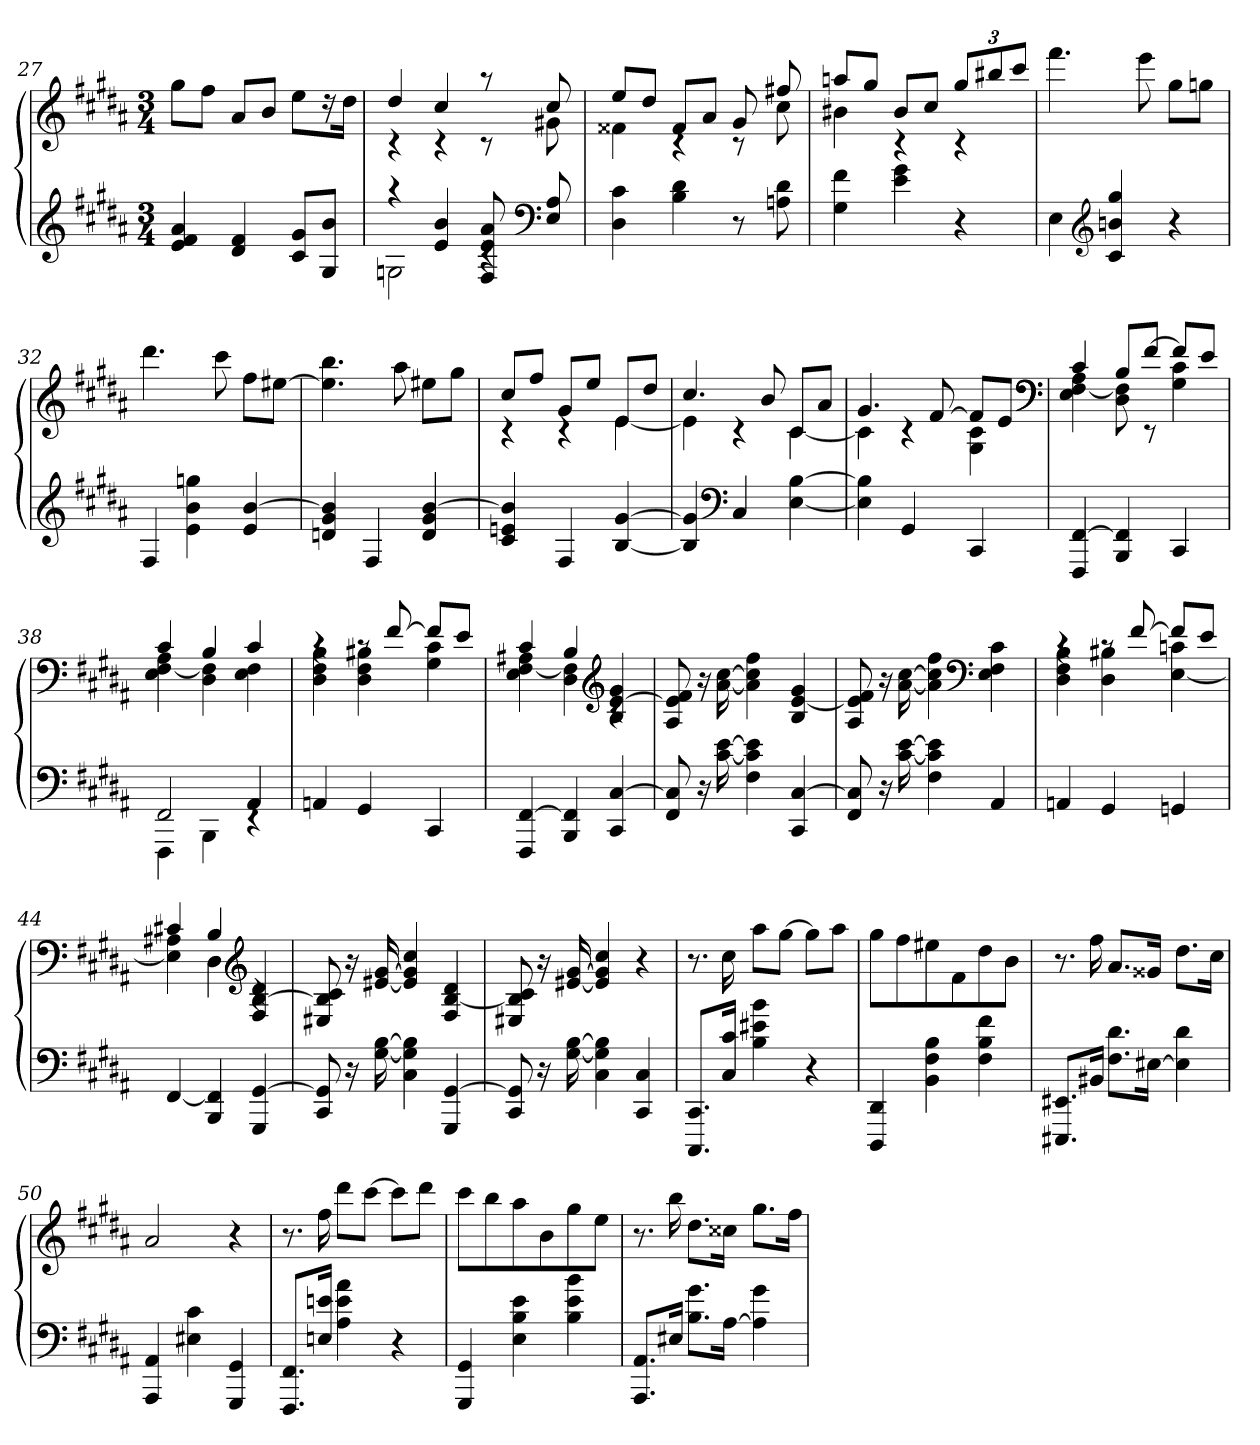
**kern	**kern
*part1	*part1
*staff2	*staff1
*clefG2	*clefG2
*k[f#c#g#d#a#]	*k[f#c#g#d#a#]
*B:	*B:
*M3/4	*M3/4
=27	=27
4e 4f# 4a#	8gg#L
.	8ff#J
4d# 4f#	8a#L
.	8bJ
8c# 8g#L	8eeL
8G# 8bJ	16r
.	16dd#Jk
=28	=28
*^	*^
4raa	2Gn	4dd#	4rc
4e 4b	.	4cc#	4rc
8F# 8e 8a#	4rc	8raa	8rc
*clefF4	*	*	*
8E 8A#	.	8cc#	8g#X
*v	*v	*	*
=29	=29	=29
4D# 4c#	8eeL	4f##X
.	8dd#J	.
4B 4d#	8f##L	4rc
.	8a#J	.
8r	8g#	8rc
8An 8d#	8ff#X	8cc#
=30	=30	=30
4G# 4f#	8aanL	4b#X
.	8gg#J	.
4e 4g#	8b#L	4rc
.	8cc#J	.
4r	12gg#L	4rc
.	12bb#X	.
.	12ccc#J	.
*	*v	*v
=31	=31
4E	4.fff#
*clefG2	*
4c# 4bn 4gg#	.
.	8eee
4r	8gg#L
.	8ggnJ
=32	=32
4F#	4.ddd#
4e 4b 4ggn	.
.	8ccc#
4e [4b	8ff#L
.	[8ee#XJ
=33	=33
4dn 4g# 4b]	4.ee#] 4.bb
4F#	.
.	8aa#
4d 4g# [4b	8ee#XL
.	8gg#J
=34	=34
*	*^
4c# 4en 4b]	8cc#L	4rc
.	8ff#J	.
4F#	8g#L	4rc
.	8eeJ	.
[4B [4g#	8eL	[4e
.	8dd#J	.
=35	=35	=35
4B] 4g#]	4.cc#	4e]
*clefF4	*	*
4C#	.	4rc
.	8b	.
[4E [4B	8c#L	[4c#
.	8a#J	.
=36	=36	=36
4E] 4B]	4.g#	4c#]
4GG#	.	4rc
.	[8f#	.
4CC#	8f#L]	4G# 4c#
.	8eJ	.
*	*clefF4	*
=37	=37	=37
4FFF# [4FF#	4c#	4E [4F# 4A#
4BBB 4FF#]	8BL	8D# 8F#]
.	[8f#J	8rEE
4CC#	8f#L]	4G# 4c#
.	8eJ	.
=38	=38	=38
*^	*	*
2FF#	4FFF#	4c#	4E [4F# 4A#
.	4BBB	4B	4D# 4F#]
4AA#	4rEE	4c#	4E 4F#
*v	*v	*	*
=39	=39	=39
4AAn	4rc	4D# 4F# 4B
4GG#	8rc	4D# 4F# 4B#X
.	[8f#	.
4CC#	8f#L]	4G# 4c#
.	8eJ	.
=40	=40	=40
4FFF# [4FF#	4c#	4E [4F# 4A#X
4BBB 4FF#]	4B	4D# 4F#]
*	*clefG2	*
4CC# [4C#	4B [4e 4g#	4rc
*	*v	*v
=41	=41
8FF# 8C#]	8A# 8e] 8f#
16r	16r
[16c# [16e	[16a# [16cc#
4F# 4c#] 4e]	4a#] 4cc#] 4ff#
4CC# [4C#	4B [4e 4g#
=42	=42
8FF# 8C#]	8A# 8e] 8f#
16r	16r
[16c# [16e	[16a# [16cc#
4F# 4c#] 4e]	4a#] 4cc#] 4ff#
*	*clefF4
4AA#	4E 4F# 4c#
=43	=43
*	*^
4AAn	4rc	4D# 4F# 4B
4GG#	8rc	4D# 4B#X
.	[8f#	.
4GGn	8f#L]	[4E 4cn
.	8eJ	.
=44	=44	=44
[4FF#	4c#X	4E] 4A#X
4BBB 4FF#]	4B	4D#
*	*clefG2	*
4GGG# [4GG#	4F# [4B 4d#	4rc
*	*v	*v
=45	=45
8CC# 8GG#]	8E#X 8B] 8c#
16r	16r
[16G# [16B	[16e#X [16g#
4C# 4G#] 4B]	4e#] 4g#] 4cc#
4GGG# [4GG#	4F# [4B 4d#
=46	=46
8CC# 8GG#]	8E#X 8B] 8c#
16r	16r
[16G# [16B	[16e#X [16g#
4C# 4G#] 4B]	4e#] 4g#] 4cc#
4CC# 4C#	4r
=47	=47
8.CCC# 8.CC#L	8.r
16C# 16c#Jk	16cc#
4B 4e#X 4b	8aa#L
.	[8gg#J
4r	8gg#L]
.	8aa#J
=48	=48
4DDD# 4DD#	8gg#L
.	8ff#
4BB 4F# 4B	8ee#X
.	8f#
4F# 4B 4f#	8dd#
.	8bJ
=49	=49
8.EEE#X 8.EE#XL	8.r
16BB#XJk	16ff#
8.F# 8.d#L	8.a#L
[16E#XJk	16g##XJk
4E#] 4d#	8.dd#L
.	16cc#Jk
=50	=50
4AAA# 4AA#	2a#
4E#X 4c#	.
4GGG# 4GG#	4r
=51	=51
8.FFF# 8.FF#L	8.r
16En 16enJk	16ff#
4A# 4e 4a#	8ddd#L
.	[8ccc#J
4r	8ccc#L]
.	8ddd#J
=52	=52
4GGG# 4GG#	8ccc#L
.	8bb
4E 4B 4e	8aa#
.	8b
4B 4e 4b	8gg#
.	8eeJ
=53	=53
8.AAA# 8.AA#L	8.r
16E#XJk	16bb
8.B 8.g#L	8.dd#L
[16A#Jk	16cc##XJk
4A#] 4g#	8.gg#L
.	16ff#Jk
=	=
*-	*-
